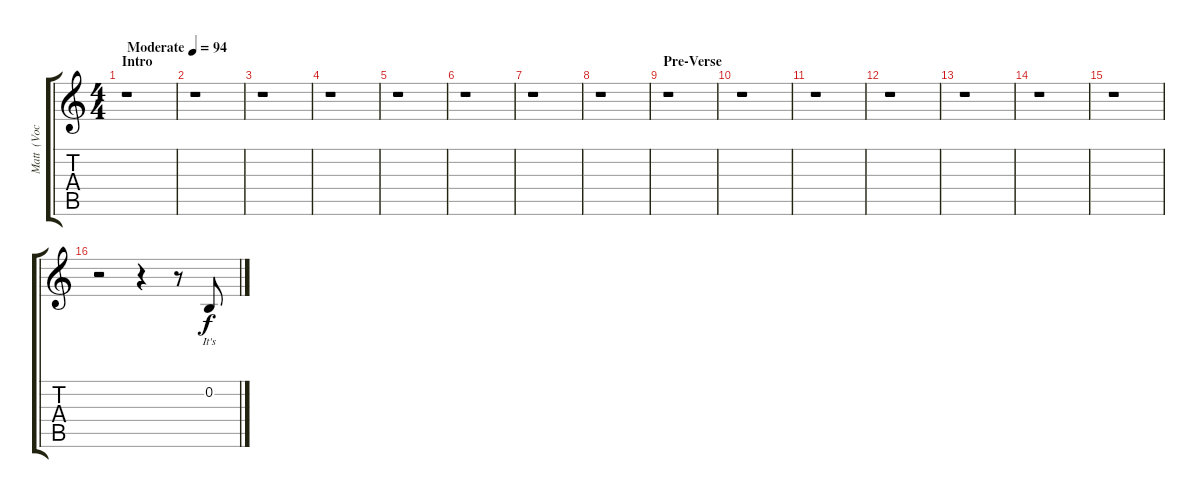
\track ("Matt  (Vocals)" "Matt  (Voc") {instrument lead6voice}
\staff {score tabs}
\tuning (E4 B3 G3 D3 A2 E2) {hide}
\ts (4 4)
\section ("" "Intro")
\tempo (94 "Moderate")
\clef g2
\ks c
r.1{dy f instrument lead6voice} |
r.1 |
r.1 |
r.1 |
r.1 |
r.1 |
r.1 |
r.1 |
\section ("" "Pre-Verse")
r.1 |
r.1 |
r.1 |
r.1 |
r.1 |
r.1 |
r.1 |
r.2 r.4 r.8 0.2.8{lyrics (0 "It's") lyrics (1 "") lyrics (2 "") lyrics (3 "") lyrics (4 "")}
